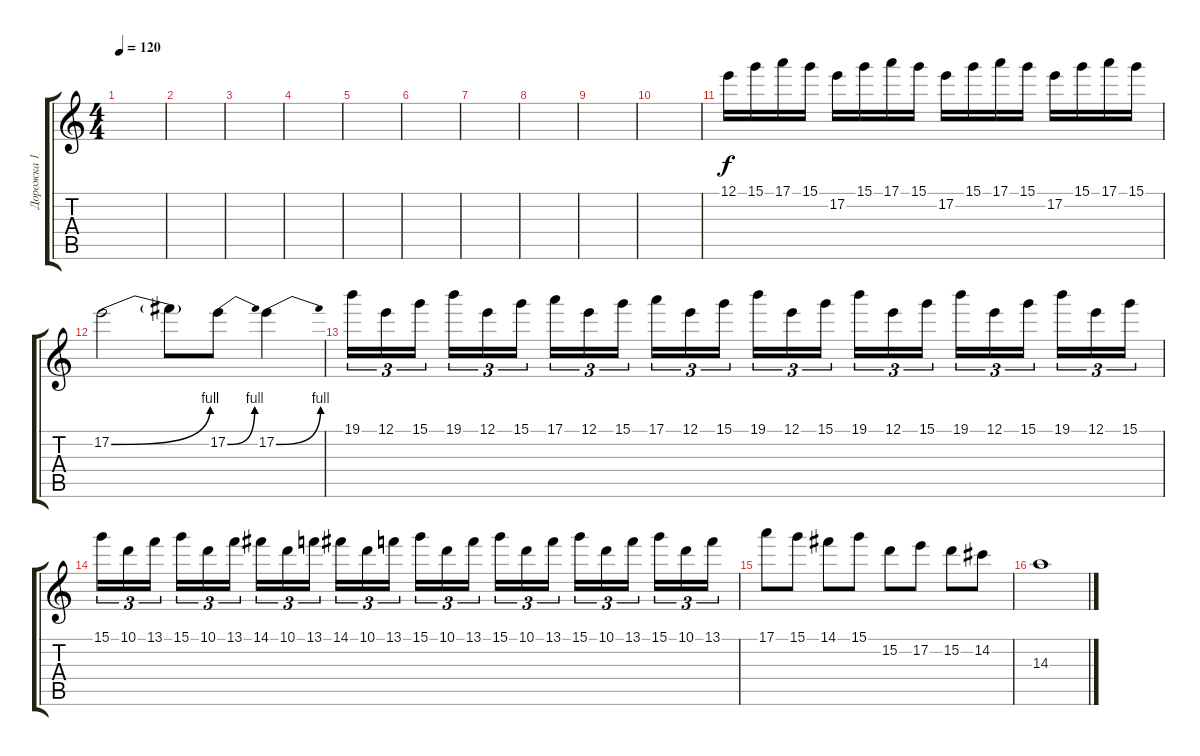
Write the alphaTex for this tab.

\track ("Дорожка 1" "Дорожка 1") {instrument acousticguitarsteel}
\staff {score tabs}
\tuning (E4 B3 G3 D3 A2 E2) {hide}
\ts (4 4)
\tempo 120
\clef g2
\ks c
|
|
|
|
|
|
|
|
|
|
12.1.16{instrument distortionguitar} 15.1.16 17.1.16 15.1.16 17.2.16 15.1.16 17.1.16 15.1.16 17.2.16 15.1.16 17.1.16 15.1.16 17.2.16 15.1.16 17.1.16 15.1.16 |
17.2{be (bend 0 0 60 4)}.2 17.2{t}.8 17.2{be (bend 0 0 60 4)}.8 17.2{be (bend 0 0 60 4)}.4 |
19.1.16{tu (3 2)} 12.1.16{tu (3 2)} 15.1.16{tu (3 2) beam splitsecondary} 19.1.16{tu (3 2)} 12.1.16{tu (3 2)} 15.1.16{tu (3 2)} 17.1.16{tu (3 2)} 12.1.16{tu (3 2)} 15.1.16{tu (3 2) beam splitsecondary} 17.1.16{tu (3 2)} 12.1.16{tu (3 2)} 15.1.16{tu (3 2)} 19.1.16{tu (3 2)} 12.1.16{tu (3 2)} 15.1.16{tu (3 2) beam splitsecondary} 19.1.16{tu (3 2)} 12.1.16{tu (3 2)} 15.1.16{tu (3 2)} 19.1.16{tu (3 2)} 12.1.16{tu (3 2)} 15.1.16{tu (3 2) beam splitsecondary} 19.1.16{tu (3 2)} 12.1.16{tu (3 2)} 15.1.16{tu (3 2)} |
15.1.16{tu (3 2)} 10.1.16{tu (3 2)} 13.1.16{tu (3 2) beam splitsecondary} 15.1.16{tu (3 2)} 10.1.16{tu (3 2)} 13.1.16{tu (3 2)} 14.1.16{tu (3 2)} 10.1.16{tu (3 2)} 13.1.16{tu (3 2) beam splitsecondary} 14.1.16{tu (3 2)} 10.1.16{tu (3 2)} 13.1.16{tu (3 2)} 15.1.16{tu (3 2)} 10.1.16{tu (3 2)} 13.1.16{tu (3 2) beam splitsecondary} 15.1.16{tu (3 2)} 10.1.16{tu (3 2)} 13.1.16{tu (3 2)} 15.1.16{tu (3 2)} 10.1.16{tu (3 2)} 13.1.16{tu (3 2) beam splitsecondary} 15.1.16{tu (3 2)} 10.1.16{tu (3 2)} 13.1.16{tu (3 2)} |
17.1.8 15.1.8 14.1.8 15.1.8 15.2.8 17.2.8 15.2.8 14.2.8 |
14.3.1
